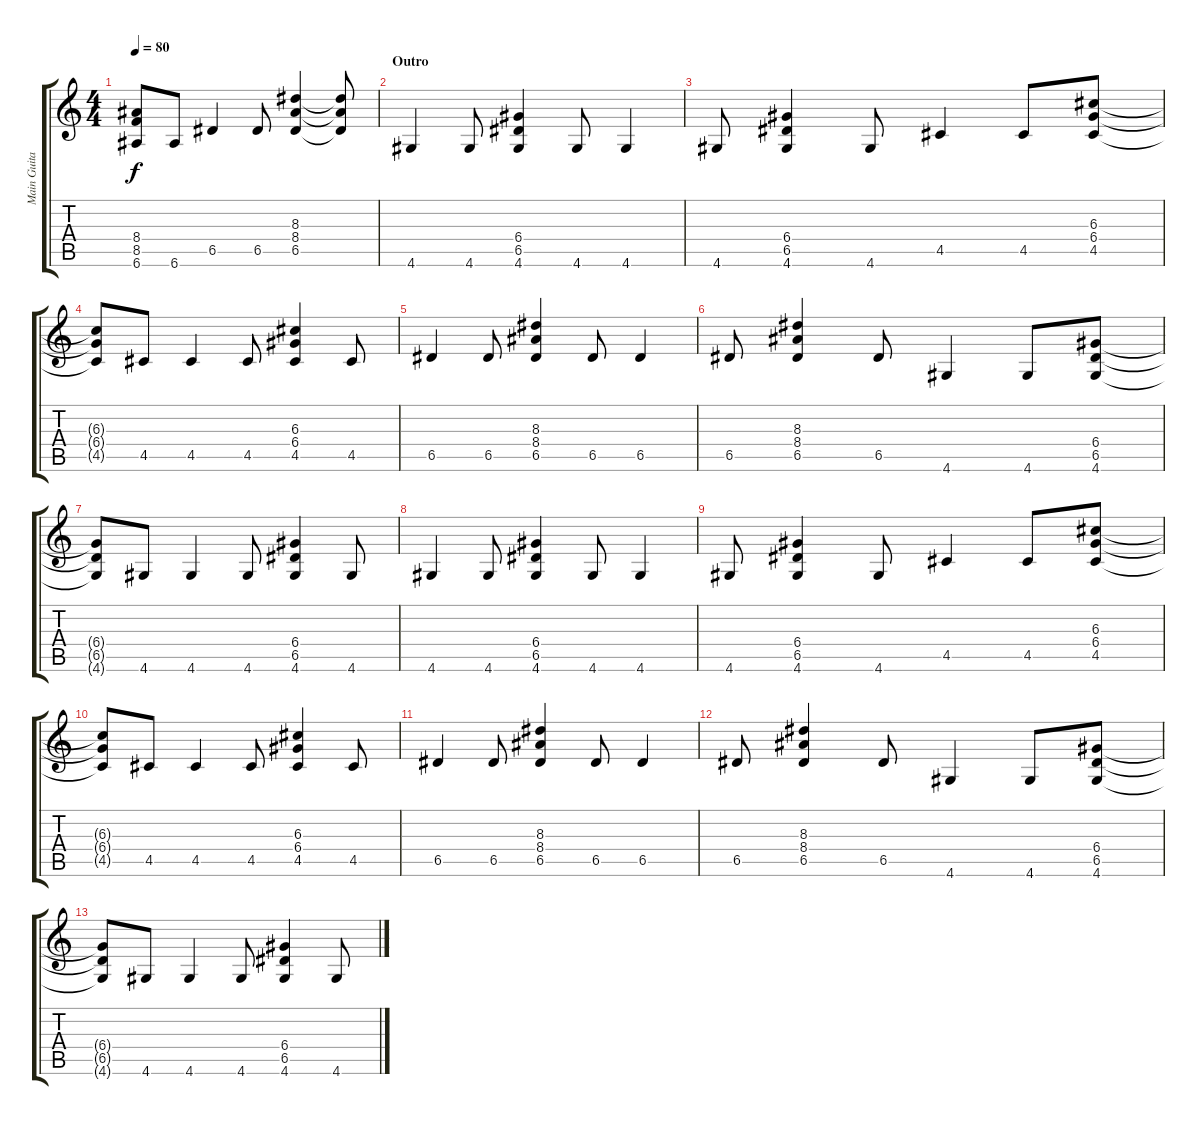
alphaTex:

\track ("Main Guitar" "Main Guita") {instrument acousticguitarnylon}
\staff {score tabs}
\tuning (E4 B3 G3 D3 A2 E2) {hide}
\ts (4 4)
\tempo 80
\clef g2
\ks c
(8.4{t} 8.5{t} 6.6{t}).8{dy f} 6.6.8 6.5.4 6.5.8 (8.3 8.4 6.5).4 (8.3{t} 8.4{t} 6.5{t}).8 |
\section ("" "Outro")
4.6.4 4.6.8 (6.4 6.5 4.6).4 4.6.8 4.6.4 |
4.6.8 (6.4 6.5 4.6).4 4.6.8 4.5.4 4.5.8 (6.3 6.4 4.5).8 |
(6.3{t} 6.4{t} 4.5{t}).8 4.5.8 4.5.4 4.5.8 (6.3 6.4 4.5).4 4.5.8 |
6.5.4 6.5.8 (8.3 8.4 6.5).4 6.5.8 6.5.4 |
6.5.8 (8.3 8.4 6.5).4 6.5.8 4.6.4 4.6.8 (6.4 6.5 4.6).8 |
(6.4{t} 6.5{t} 4.6{t}).8 4.6.8 4.6.4 4.6.8 (6.4 6.5 4.6).4 4.6.8 |
4.6.4 4.6.8 (6.4 6.5 4.6).4 4.6.8 4.6.4 |
4.6.8 (6.4 6.5 4.6).4 4.6.8 4.5.4 4.5.8 (6.3 6.4 4.5).8 |
(6.3{t} 6.4{t} 4.5{t}).8 4.5.8 4.5.4 4.5.8 (6.3 6.4 4.5).4 4.5.8 |
6.5.4 6.5.8 (8.3 8.4 6.5).4 6.5.8 6.5.4 |
6.5.8 (8.3 8.4 6.5).4 6.5.8 4.6.4 4.6.8 (6.4 6.5 4.6).8 |
(6.4{t} 6.5{t} 4.6{t}).8 4.6.8 4.6.4 4.6.8 (6.4 6.5 4.6).4 4.6.8
